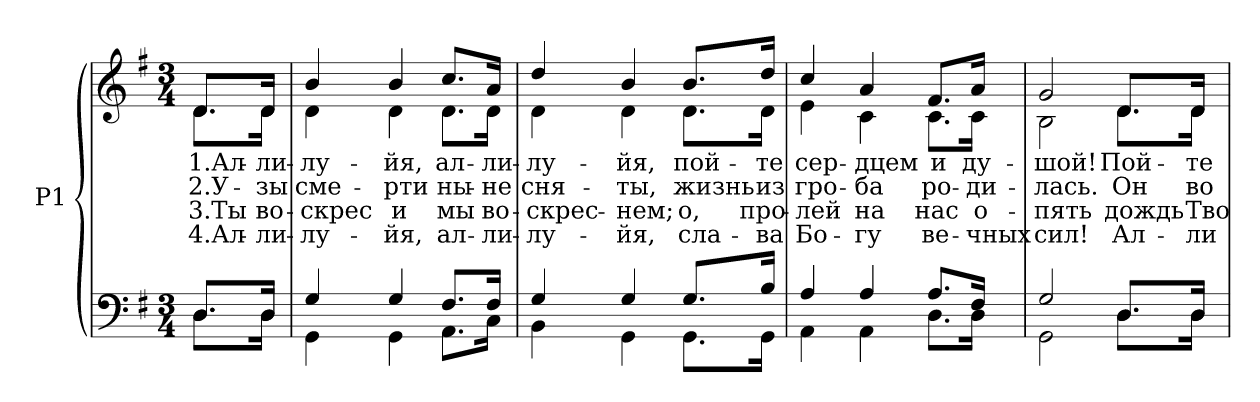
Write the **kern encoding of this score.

**kern	**kern	**text	**text	**text	**text
*part1	*part1	*part1	*part1	*part1	*part1
*staff2	*staff1	*staff1	*staff1	*staff1	*staff1
*I"P1	*	*	*	*	*
!!LO:PB:g=z
*clefF4	*clefG2	*	*	*	*
*k[f#]	*k[f#]	*	*	*	*
*G:	*G:	*	*	*	*
*M3/4	*M3/4	*	*	*	*
=1	=1	=1	=1	=1	=1
*^	*	*	*	*	*
!	!	!	!LO:LY:b:color=#000000	!LO:LY:b:color=#000000	!LO:LY:b:color=#000000	!LO:LY:b:color=#000000
*	*	*^	*	*	*	*
8.Di/L	8.Di\L	8.di/L	8.di\L	1.Ал-	2.У-	3.Ты	4.Ал-
!	!	!	!	!LO:LY:b:color=#000000	!LO:LY:b:color=#000000	!LO:LY:b:color=#000000	!LO:LY:b:color=#000000
16Di/Jk	16Di\Jk	16di/Jk	16di\Jk	-ли-	-зы	во-	-ли-
=2	=2	=2	=2	=2	=2	=2	=2
!	!	!	!	!LO:LY:b:color=#000000	!LO:LY:b:color=#000000	!LO:LY:b:color=#000000	!LO:LY:b:color=#000000
4Gi/	4GGi\	4bi/	4di\	-лу-	сме-	-скрес	-лу-
!	!	!	!	!LO:LY:b:color=#000000	!LO:LY:b:color=#000000	!LO:LY:b:color=#000000	!LO:LY:b:color=#000000
4Gi/	4GGi\	4bi/	4di\	-йя,	-рти	и	-йя,
!	!	!	!	!LO:LY:b:color=#000000	!LO:LY:b:color=#000000	!LO:LY:b:color=#000000	!LO:LY:b:color=#000000
8.F#i/L	8.AAi\L	8.cci/L	8.di\L	ал-	ны-	мы	ал-
!	!	!	!	!LO:LY:b:color=#000000	!LO:LY:b:color=#000000	!LO:LY:b:color=#000000	!LO:LY:b:color=#000000
16F#i/Jk	16Ci\Jk	16ai/Jk	16di\Jk	-ли-	-не	во-	-ли-
=3	=3	=3	=3	=3	=3	=3	=3
!	!	!	!	!LO:LY:b:color=#000000	!LO:LY:b:color=#000000	!LO:LY:b:color=#000000	!LO:LY:b:color=#000000
4Gi/	4BBi\	4ddi/	4di\	-лу-	сня-	-скрес-	-лу-
!	!	!	!	!LO:LY:b:color=#000000	!LO:LY:b:color=#000000	!LO:LY:b:color=#000000	!LO:LY:b:color=#000000
4Gi/	4GGi\	4bi/	4di\	-йя,	-ты,	-нем;	-йя,
!	!	!	!	!LO:LY:b:color=#000000	!LO:LY:b:color=#000000	!LO:LY:b:color=#000000	!LO:LY:b:color=#000000
8.Gi/L	8.GGi\L	8.bi/L	8.di\L	пой-	жизнь	о,	сла-
!	!	!	!	!LO:LY:b:color=#000000	!LO:LY:b:color=#000000	!LO:LY:b:color=#000000	!LO:LY:b:color=#000000
16Bi/Jk	16GGi\Jk	16ddi/Jk	16di\Jk	-те	из	про-	-ва
=4	=4	=4	=4	=4	=4	=4	=4
!	!	!	!	!LO:LY:b:color=#000000	!LO:LY:b:color=#000000	!LO:LY:b:color=#000000	!LO:LY:b:color=#000000
4Ai/	4AAi\	4cci/	4ei\	сер-	гро-	-лей	Бо-
!	!	!	!	!LO:LY:b:color=#000000	!LO:LY:b:color=#000000	!LO:LY:b:color=#000000	!LO:LY:b:color=#000000
4Ai/	4AAi\	4ai/	4ci\	-дцем	-ба	на	-гу
!	!	!	!	!LO:LY:b:color=#000000	!LO:LY:b:color=#000000	!LO:LY:b:color=#000000	!LO:LY:b:color=#000000
8.Ai/L	8.Di\L	8.f#i/L	8.ci\L	и	ро-	нас	ве-
!	!	!	!	!LO:LY:b:color=#000000	!LO:LY:b:color=#000000	!LO:LY:b:color=#000000	!LO:LY:b:color=#000000
16F#i/Jk	16Di\Jk	16ai/Jk	16ci\Jk	ду-	-ди-	о-	-чных
!!LO:LB:g=z	!!
=5	=5	=5	=5	=5	=5	=5	=5
!	!	!	!	!LO:LY:b:color=#000000	!LO:LY:b:color=#000000	!LO:LY:b:color=#000000	!LO:LY:b:color=#000000
2Gi/	2GGi\	2gi/	2Bi\	-шой!	-лась.	-пять	сил!
!	!	!	!	!LO:LY:b:color=#000000	!LO:LY:b:color=#000000	!LO:LY:b:color=#000000	!LO:LY:b:color=#000000
8.Di/L	8.Di\L	8.di/L	8.di\L	Пой-	Он	дождь	Ал-
!	!	!	!	!LO:LY:b:color=#000000	!LO:LY:b:color=#000000	!LO:LY:b:color=#000000	!LO:LY:b:color=#000000
16Di/Jk	16Di\Jk	16di/Jk	16di\Jk	-те	во-	Тво-	-ли-
*v	*v	*	*	*	*	*	*
*	*v	*v	*	*	*	*
=	=	=	=	=	=
*-	*-	*-	*-	*-	*-
